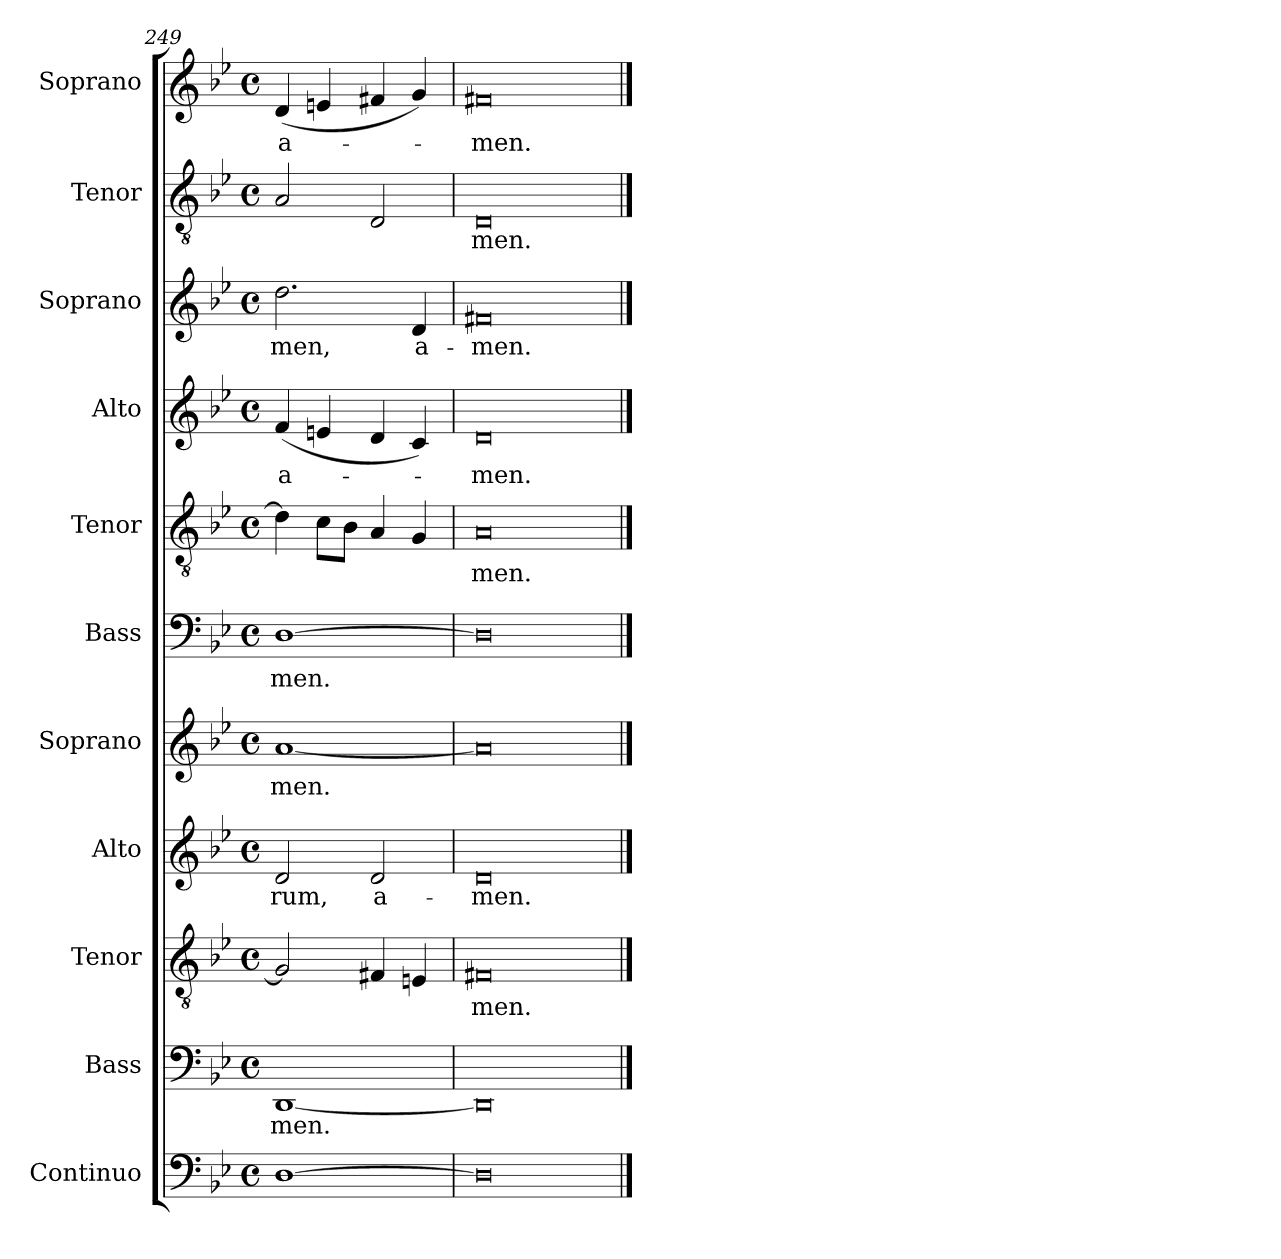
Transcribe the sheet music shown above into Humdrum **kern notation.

**kern	**kern	**text	**kern	**text	**kern	**text	**kern	**text	**kern	**text	**kern	**text	**kern	**text	**kern	**text	**kern	**text	**kern	**text
*part11	*part10	*part10	*part9	*part9	*part8	*part8	*part7	*part7	*part6	*part6	*part5	*part5	*part4	*part4	*part3	*part3	*part2	*part2	*part1	*part1
*staff11	*staff10	*staff10	*staff9	*staff9	*staff8	*staff8	*staff7	*staff7	*staff6	*staff6	*staff5	*staff5	*staff4	*staff4	*staff3	*staff3	*staff2	*staff2	*staff1	*staff1
*I"Continuo	*I"Bass	*	*I"Tenor	*	*I"Alto	*	*I"Soprano	*	*I"Bass	*	*I"Tenor	*	*I"Alto	*	*I"Soprano	*	*I"Tenor	*	*I"Soprano	*
*I'Cont.	*I'B.	*	*I'T.	*	*I'A.	*	*I'S.	*	*I'B.	*	*I'T.	*	*I'A.	*	*I'S.	*	*I'T.	*	*I'S.	*
*clefF4	*clefF4	*	*clefGv2	*	*clefG2	*	*clefG2	*	*clefF4	*	*clefGv2	*	*clefG2	*	*clefG2	*	*clefGv2	*	*clefG2	*
*	*	*	*ITrd7c12	*	*	*	*	*	*	*	*ITrd7c12	*	*	*	*	*	*ITrd7c12	*	*	*
*k[b-e-]	*k[b-e-]	*	*k[b-e-]	*	*k[b-e-]	*	*k[b-e-]	*	*k[b-e-]	*	*k[b-e-]	*	*k[b-e-]	*	*k[b-e-]	*	*k[b-e-]	*	*k[b-e-]	*
*B-:	*B-:	*	*B-:	*	*B-:	*	*B-:	*	*B-:	*	*B-:	*	*B-:	*	*B-:	*	*B-:	*	*B-:	*
*M4/4	*M4/4	*	*M4/4	*	*M4/4	*	*M4/4	*	*M4/4	*	*M4/4	*	*M4/4	*	*M4/4	*	*M4/4	*	*M4/4	*
*met(c)	*met(c)	*	*met(c)	*	*met(c)	*	*met(c)	*	*met(c)	*	*met(c)	*	*met(c)	*	*met(c)	*	*met(c)	*	*met(c)	*
=249	=249	=249	=249	=249	=249	=249	=249	=249	=249	=249	=249	=249	=249	=249	=249	=249	=249	=249	=249	=249
!	!	!LO:LY:b:color=#000000	!	!	!	!	!	!	!	!	!	!	!	!	!	!	!	!	!	!
!	!	!	!	!	!	!LO:LY:b:color=#000000	!	!	!	!	!	!	!	!	!	!	!	!	!	!
!	!	!	!	!	!	!	!	!LO:LY:b:color=#000000	!	!	!	!	!	!	!	!	!	!	!	!
!	!	!	!	!	!	!	!	!	!	!LO:LY:b:color=#000000	!	!	!	!	!	!	!	!	!	!
!	!	!	!	!	!	!	!	!	!	!	!	!	!	!LO:LY:b:color=#000000	!	!	!	!	!	!
!	!	!	!	!	!	!	!	!	!	!	!	!	!	!	!	!LO:LY:b:color=#000000	!	!	!	!
!	!	!	!	!	!	!	!	!	!	!	!	!	!	!	!	!	!	!	!	!LO:LY:b:color=#000000
[>1Di	[<1DDi	-men.	2GGi/]	.	2di/	-rum,	[<1ai	-men.	[<1Di	-men.	4Di\]	.	(4fi/	a-	2.ddi\	-men,	2AAi/	.	(4di/	a-
.	.	.	.	.	.	.	.	.	.	.	8Ci\L	.	4eni/	.	.	.	.	.	4eni/	.
.	.	.	.	.	.	.	.	.	.	.	8BB-i\J	.	.	.	.	.	.	.	.	.
!	!	!	!	!	!	!LO:LY:b:color=#000000	!	!	!	!	!	!	!	!	!	!	!	!	!	!
.	.	.	4FF#Xi/	.	2di/	a-	.	.	.	.	4AAi/	.	4di/	.	.	.	2DDi/	.	4f#Xi/	.
!	!	!	!	!	!	!	!	!	!	!	!	!	!	!	!	!LO:LY:b:color=#000000	!	!	!	!
.	.	.	4EEni/	.	.	.	.	.	.	.	4GGi/	.	4ci/)	.	4di/	a-	.	.	4gi/)	.
=250	=250	=250	=250	=250	=250	=250	=250	=250	=250	=250	=250	=250	=250	=250	=250	=250	=250	=250	=250	=250
!	!	!	!	!LO:LY:b:color=#000000	!	!	!	!	!	!	!	!	!	!	!	!	!	!	!	!
!	!	!	!	!	!	!LO:LY:b:color=#000000	!	!	!	!	!	!	!	!	!	!	!	!	!	!
!	!	!	!	!	!	!	!	!	!	!	!	!LO:LY:b:color=#000000	!	!	!	!	!	!	!	!
!	!	!	!	!	!	!	!	!	!	!	!	!	!	!LO:LY:b:color=#000000	!	!	!	!	!	!
!	!	!	!	!	!	!	!	!	!	!	!	!	!	!	!	!LO:LY:b:color=#000000	!	!	!	!
!	!	!	!	!	!	!	!	!	!	!	!	!	!	!	!	!	!	!LO:LY:b:color=#000000	!	!
!	!	!	!	!	!	!	!	!	!	!	!	!	!	!	!	!	!	!	!	!LO:LY:b:color=#000000
0Di]	0DDi]	.	0FF#Xi	-men.	0di	-men.	0ai]	.	0Di]	.	0AAi	-men.	0di	-men.	0f#Xi	-men.	0DDi	-men.	0f#Xi	-men.
==	==	==	==	==	==	==	==	==	==	==	==	==	==	==	==	==	==	==	==	==
*-	*-	*-	*-	*-	*-	*-	*-	*-	*-	*-	*-	*-	*-	*-	*-	*-	*-	*-	*-	*-
